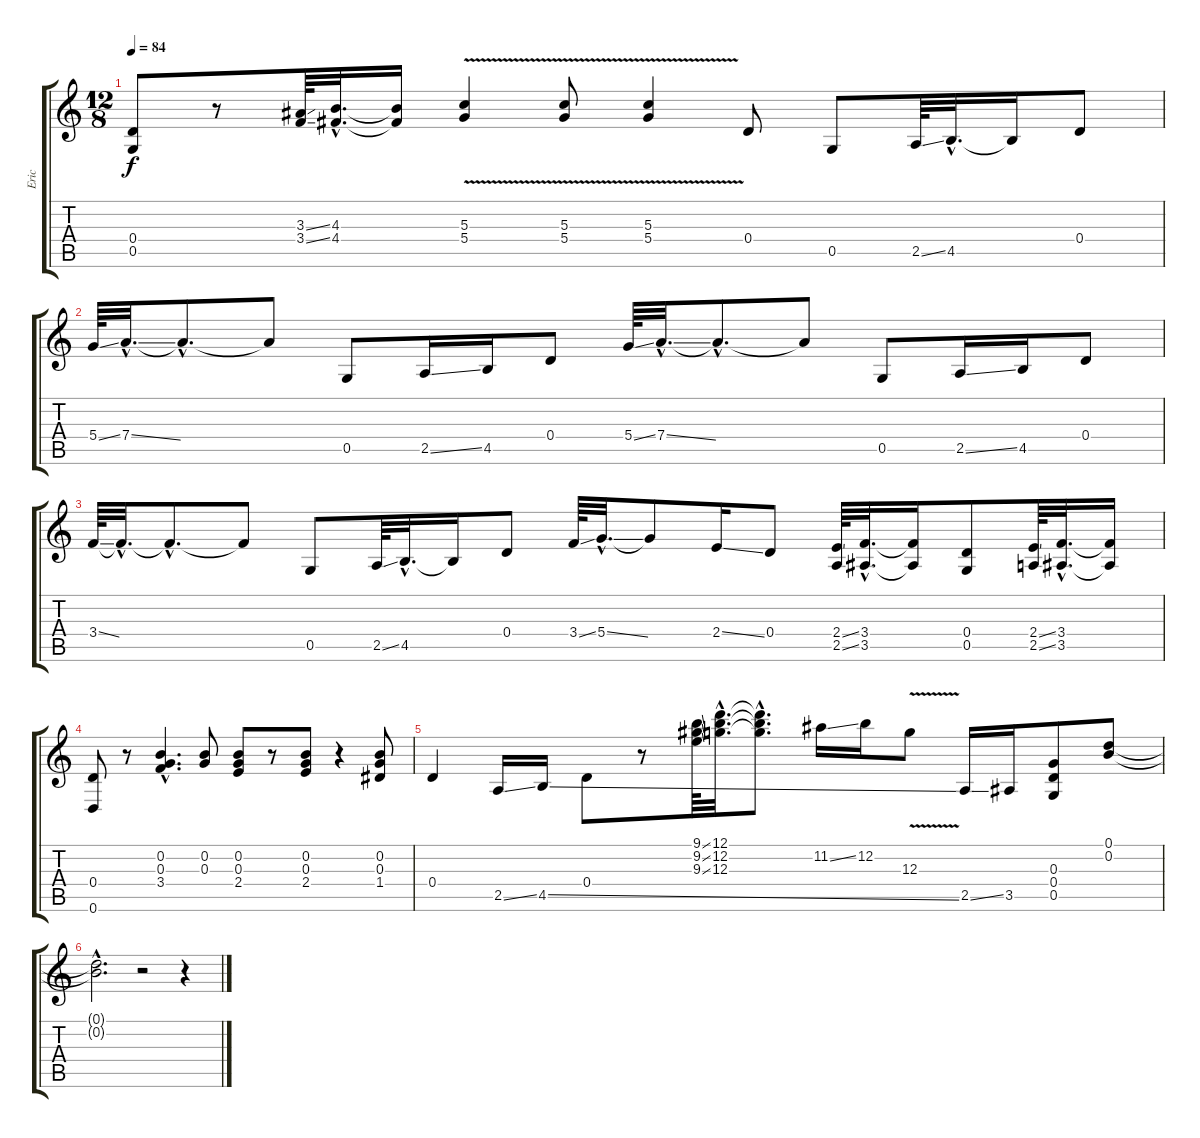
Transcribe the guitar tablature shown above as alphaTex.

\track ("Eric" "Eric") {instrument acousticguitarsteel}
\staff {score tabs}
\tuning (D4 B3 G3 D3 G2 D2) {hide}
\ts (12 8)
\tempo 84
\clef g2
\ks c
(0.4 0.5).8{dy f} r.8 (3.3{ss} 3.4{ss}).64 (4.3{hac} 4.4{hac}).32{d} (4.3{t} 4.4{t}).16 (5.3{v} 5.4{v}).4 (5.3{v} 5.4{v}).8 (5.3{v} 5.4{v}).4 0.4.8 0.5.8 2.5{ss}.64 4.5{hac}.32{d} 4.5{t}.16 0.4.8 |
5.4{ss}.64 7.4{ss hac}.32{d} 7.4{hac t}.8{d} 7.4{t}.8 0.5.8 2.5{ss}.16 4.5.16 0.4.8 5.4{ss}.64 7.4{ss hac}.32{d} 7.4{hac t}.8{d} 7.4{t}.8 0.5.8 2.5{ss}.16 4.5.16 0.4.8 |
3.4{ss}.64 3.4{hac t}.32{d} 3.4{hac t}.8{d} 3.4{t}.8 0.5.8 2.5{ss}.64 4.5{hac}.32{d} 4.5{t}.16 0.4.8 3.4{ss}.64 5.4{ss hac}.32{d} 5.4{t}.8 2.4{ss}.16 0.4.8 (2.4{ss} 2.5{ss}).64 (3.4{hac} 3.5{hac}).32{d} (3.4{t} 3.5{t}).16 (0.4 0.5).8 (2.4{ss} 2.5{ss}).64 (3.4{hac} 3.5{hac}).32{d} (3.4{t} 3.5{t}).16 |
(0.4 0.6).8 r.8 (0.2{hac} 0.3{hac} 3.4{hac}).4{d} (0.2 0.3).8 (0.2 0.3 2.4).8 r.8 (0.2 0.3 2.4).8 r.4 (0.2 0.3 1.4).8 |
0.4.4 2.5{ss}.16 4.5{ss}.16 0.4.8 r.8 (9.1{ss} 9.2{ss} 9.3{ss}).64 (12.1{hac} 12.2{hac} 12.3{hac}).32{d} (12.1{hac t} 12.2{hac t} 12.3{hac t}).8{d} 11.2{ss}.16 12.2.16 12.3{v}.8 2.5{ss}.16 3.5.16 (0.3 0.4 0.5).8 (0.1 0.2).8 |
(0.1{hac t} 0.2{hac t}).2{d} r.2 r.4
